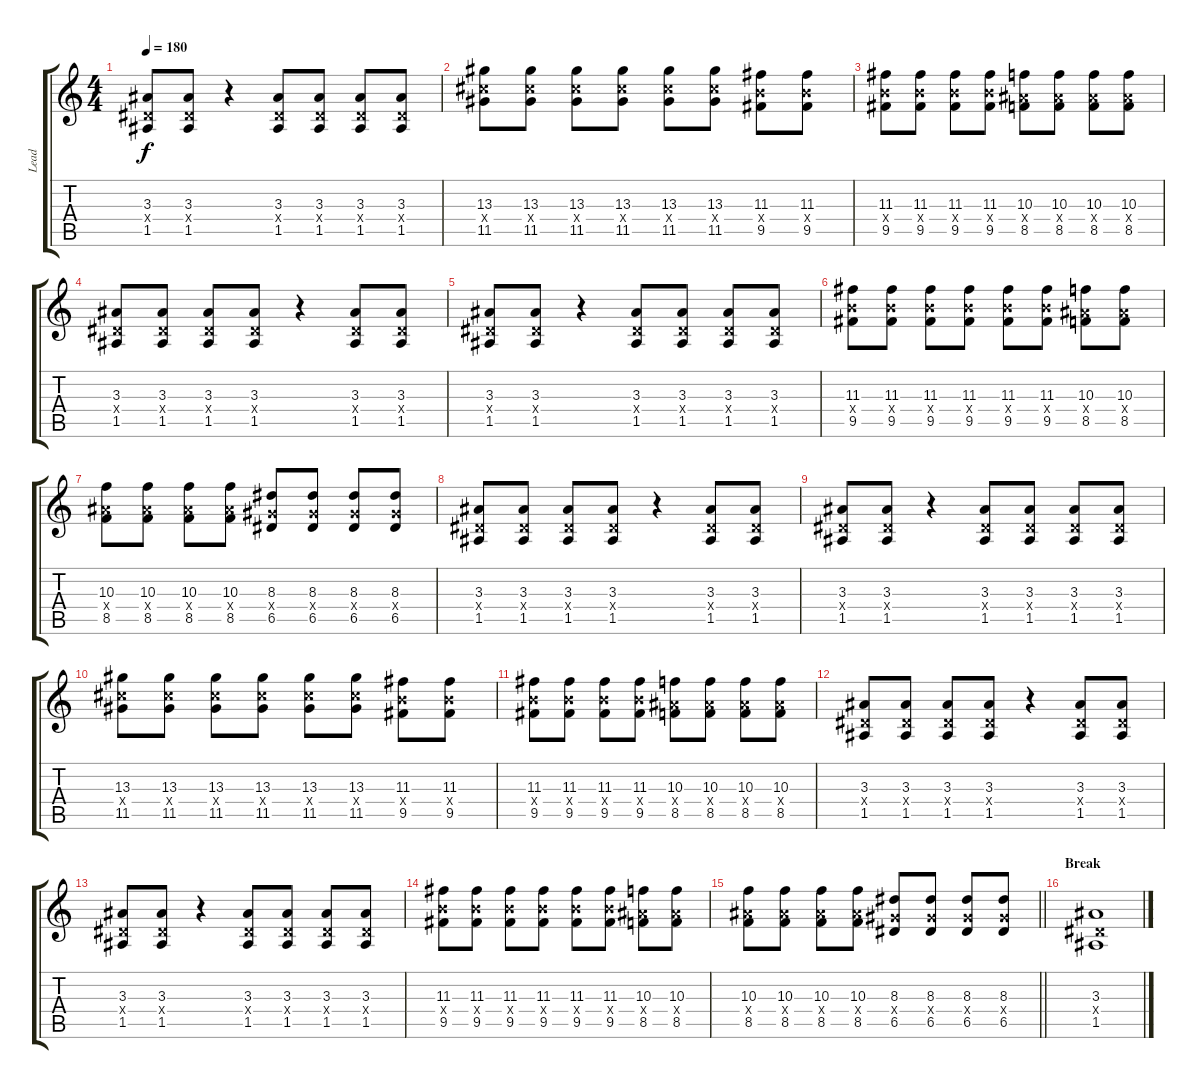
\track ("Lead" "Lead") {instrument overdrivenguitar}
\staff {score tabs}
\tuning (E4 B3 G3 D3 A2 D2) {hide}
\ts (4 4)
\tempo 180
\clef g2
\ks c
(3.3 1.4{x} 1.5).8{dy f} (3.3 1.4{x} 1.5).8 r.4 (3.3 1.4{x} 1.5).8 (3.3 1.4{x} 1.5).8 (3.3 1.4{x} 1.5).8 (3.3 1.4{x} 1.5).8 |
(13.3 11.4{x} 11.5).8 (13.3 11.4{x} 11.5).8 (13.3 11.4{x} 11.5).8 (13.3 11.4{x} 11.5).8 (13.3 11.4{x} 11.5).8 (13.3 11.4{x} 11.5).8 (11.3 9.4{x} 9.5).8 (11.3 9.4{x} 9.5).8 |
(11.3 9.4{x} 9.5).8 (11.3 9.4{x} 9.5).8 (11.3 9.4{x} 9.5).8 (11.3 9.4{x} 9.5).8 (10.3 8.4{x} 8.5).8 (10.3 8.4{x} 8.5).8 (10.3 8.4{x} 8.5).8 (10.3 8.4{x} 8.5).8 |
(3.3 1.4{x} 1.5).8 (3.3 1.4{x} 1.5).8 (3.3 1.4{x} 1.5).8 (3.3 1.4{x} 1.5).8 r.4 (3.3 1.4{x} 1.5).8 (3.3 1.4{x} 1.5).8 |
(3.3 1.4{x} 1.5).8 (3.3 1.4{x} 1.5).8 r.4 (3.3 1.4{x} 1.5).8 (3.3 1.4{x} 1.5).8 (3.3 1.4{x} 1.5).8 (3.3 1.4{x} 1.5).8 |
(11.3 9.4{x} 9.5).8 (11.3 9.4{x} 9.5).8 (11.3 9.4{x} 9.5).8 (11.3 9.4{x} 9.5).8 (11.3 9.4{x} 9.5).8 (11.3 9.4{x} 9.5).8 (10.3 8.4{x} 8.5).8 (10.3 8.4{x} 8.5).8 |
(10.3 8.4{x} 8.5).8 (10.3 8.4{x} 8.5).8 (10.3 8.4{x} 8.5).8 (10.3 8.4{x} 8.5).8 (8.3 6.4{x} 6.5).8 (8.3 6.4{x} 6.5).8 (8.3 6.4{x} 6.5).8 (8.3 6.4{x} 6.5).8 |
(3.3 1.4{x} 1.5).8 (3.3 1.4{x} 1.5).8 (3.3 1.4{x} 1.5).8 (3.3 1.4{x} 1.5).8 r.4 (3.3 1.4{x} 1.5).8 (3.3 1.4{x} 1.5).8 |
(3.3 1.4{x} 1.5).8 (3.3 1.4{x} 1.5).8 r.4 (3.3 1.4{x} 1.5).8 (3.3 1.4{x} 1.5).8 (3.3 1.4{x} 1.5).8 (3.3 1.4{x} 1.5).8 |
(13.3 11.4{x} 11.5).8 (13.3 11.4{x} 11.5).8 (13.3 11.4{x} 11.5).8 (13.3 11.4{x} 11.5).8 (13.3 11.4{x} 11.5).8 (13.3 11.4{x} 11.5).8 (11.3 9.4{x} 9.5).8 (11.3 9.4{x} 9.5).8 |
(11.3 9.4{x} 9.5).8 (11.3 9.4{x} 9.5).8 (11.3 9.4{x} 9.5).8 (11.3 9.4{x} 9.5).8 (10.3 8.4{x} 8.5).8 (10.3 8.4{x} 8.5).8 (10.3 8.4{x} 8.5).8 (10.3 8.4{x} 8.5).8 |
(3.3 1.4{x} 1.5).8 (3.3 1.4{x} 1.5).8 (3.3 1.4{x} 1.5).8 (3.3 1.4{x} 1.5).8 r.4 (3.3 1.4{x} 1.5).8 (3.3 1.4{x} 1.5).8 |
(3.3 1.4{x} 1.5).8 (3.3 1.4{x} 1.5).8 r.4 (3.3 1.4{x} 1.5).8 (3.3 1.4{x} 1.5).8 (3.3 1.4{x} 1.5).8 (3.3 1.4{x} 1.5).8 |
(11.3 9.4{x} 9.5).8 (11.3 9.4{x} 9.5).8 (11.3 9.4{x} 9.5).8 (11.3 9.4{x} 9.5).8 (11.3 9.4{x} 9.5).8 (11.3 9.4{x} 9.5).8 (10.3 8.4{x} 8.5).8 (10.3 8.4{x} 8.5).8 |
\barLineRight lightlight
(10.3 8.4{x} 8.5).8 (10.3 8.4{x} 8.5).8 (10.3 8.4{x} 8.5).8 (10.3 8.4{x} 8.5).8 (8.3 6.4{x} 6.5).8 (8.3 6.4{x} 6.5).8 (8.3 6.4{x} 6.5).8 (8.3 6.4{x} 6.5).8 |
\section ("" "Break")
(3.3 1.4{x} 1.5).1
